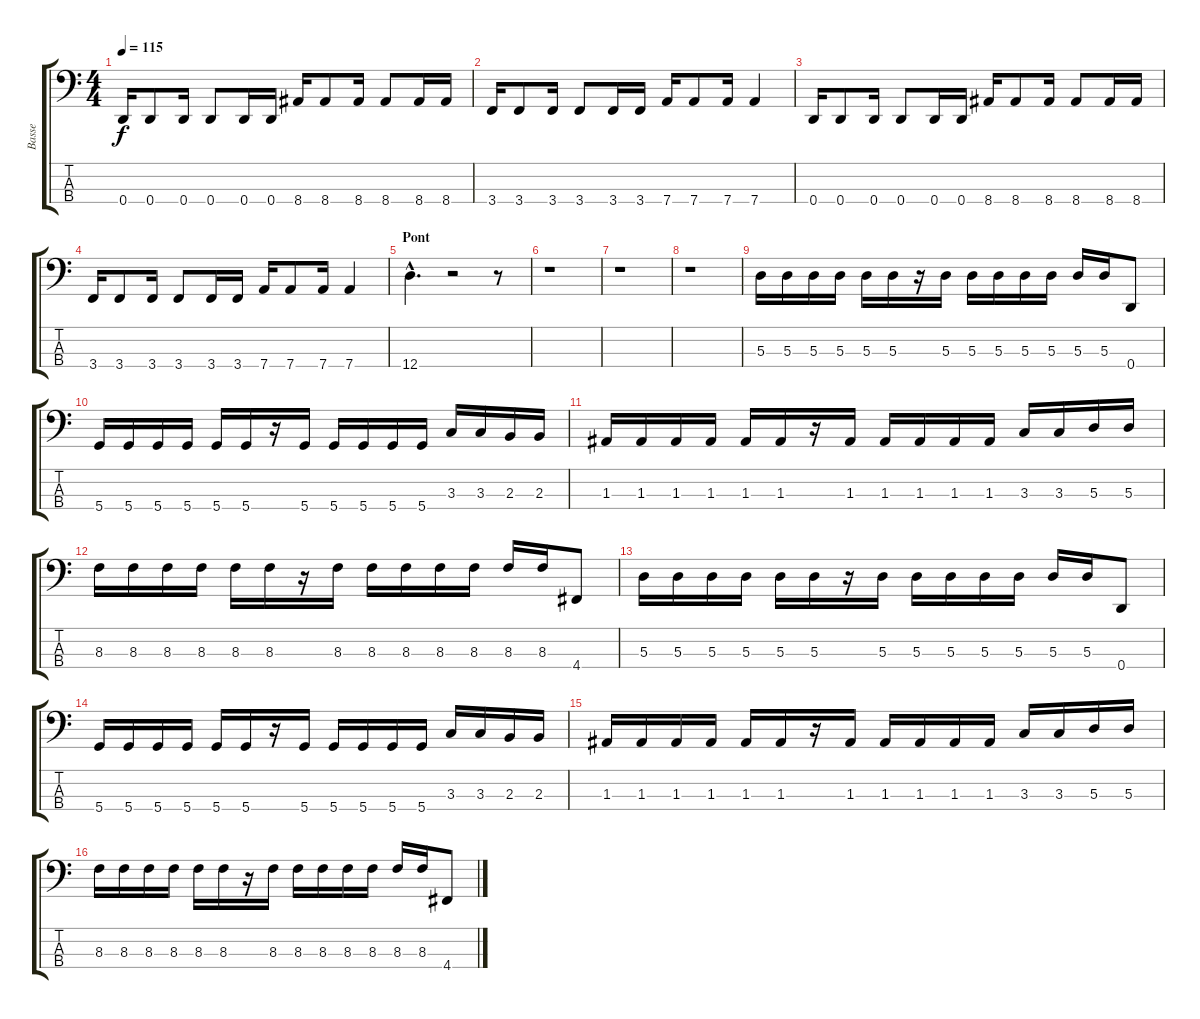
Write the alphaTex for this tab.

\track ("Basse" "Basse") {instrument electricbassfinger}
\staff {score tabs}
\tuning (G2 D2 A1 D1) {hide}
\ts (4 4)
\tempo 115
\clef f4
\ks c
0.4.16{dy f} 0.4.8 0.4.16 0.4.8 0.4.16 0.4.16 8.4.16 8.4.8 8.4.16 8.4.8 8.4.16 8.4.16 |
3.4.16 3.4.8 3.4.16 3.4.8 3.4.16 3.4.16 7.4.16 7.4.8 7.4.16 7.4.4 |
0.4.16 0.4.8 0.4.16 0.4.8 0.4.16 0.4.16 8.4.16 8.4.8 8.4.16 8.4.8 8.4.16 8.4.16 |
3.4.16 3.4.8 3.4.16 3.4.8 3.4.16 3.4.16 7.4.16 7.4.8 7.4.16 7.4.4 |
\section ("" "Pont")
12.4{hac}.4{d} r.2 r.8 |
r.1 |
r.1 |
r.1 |
5.3.16 5.3.16 5.3.16 5.3.16 5.3.16 5.3.16 r.16 5.3.16 5.3.16 5.3.16 5.3.16 5.3.16 5.3.16 5.3.16 0.4.8 |
5.4.16 5.4.16 5.4.16 5.4.16 5.4.16 5.4.16 r.16 5.4.16 5.4.16 5.4.16 5.4.16 5.4.16 3.3.16 3.3.16 2.3.16 2.3.16 |
1.3.16 1.3.16 1.3.16 1.3.16 1.3.16 1.3.16 r.16 1.3.16 1.3.16 1.3.16 1.3.16 1.3.16 3.3.16 3.3.16 5.3.16 5.3.16 |
8.3.16 8.3.16 8.3.16 8.3.16 8.3.16 8.3.16 r.16 8.3.16 8.3.16 8.3.16 8.3.16 8.3.16 8.3.16 8.3.16 4.4.8 |
5.3.16 5.3.16 5.3.16 5.3.16 5.3.16 5.3.16 r.16 5.3.16 5.3.16 5.3.16 5.3.16 5.3.16 5.3.16 5.3.16 0.4.8 |
5.4.16 5.4.16 5.4.16 5.4.16 5.4.16 5.4.16 r.16 5.4.16 5.4.16 5.4.16 5.4.16 5.4.16 3.3.16 3.3.16 2.3.16 2.3.16 |
1.3.16 1.3.16 1.3.16 1.3.16 1.3.16 1.3.16 r.16 1.3.16 1.3.16 1.3.16 1.3.16 1.3.16 3.3.16 3.3.16 5.3.16 5.3.16 |
8.3.16 8.3.16 8.3.16 8.3.16 8.3.16 8.3.16 r.16 8.3.16 8.3.16 8.3.16 8.3.16 8.3.16 8.3.16 8.3.16 4.4.8
